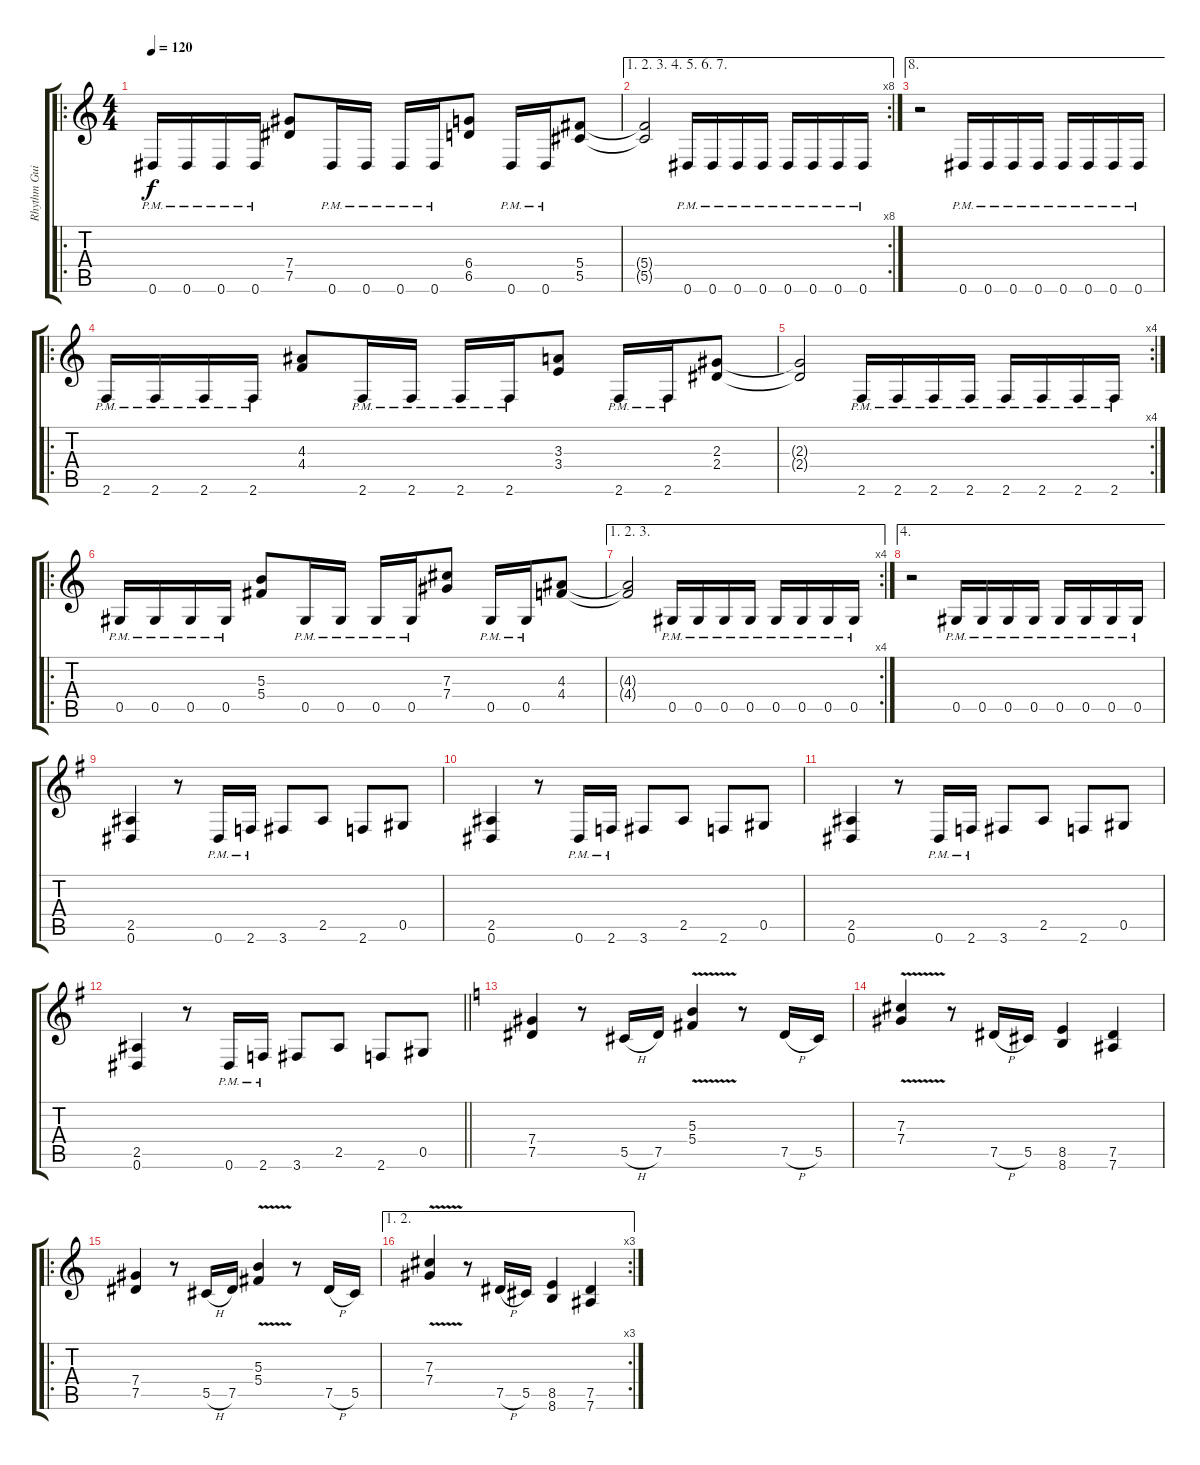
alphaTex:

\track ("Rhythm Guitar" "Rhythm Gui") {instrument distortionguitar}
\staff {score tabs}
\tuning (Eb4 Bb3 Gb3 Db3 Ab2 Eb2) {hide}
\ro
\ts (4 4)
\tempo 120
\clef g2
\ks c
0.6{pm}.16{dy f instrument distortionguitar} 0.6{pm}.16 0.6{pm}.16 0.6{pm}.16 (7.4 7.5).8 0.6{pm}.16 0.6{pm}.16 0.6{pm}.16 0.6{pm}.16 (6.4 6.5).8 0.6{pm}.16 0.6{pm}.16 (5.4 5.5).8 |
\ae (1 2 3 4 5 6 7)
\rc 8
(5.4{t} 5.5{t}).2 0.6{pm}.16 0.6{pm}.16 0.6{pm}.16 0.6{pm}.16 0.6{pm}.16 0.6{pm}.16 0.6{pm}.16 0.6{pm}.16 |
\ae 8
r.2 0.6{pm}.16 0.6{pm}.16 0.6{pm}.16 0.6{pm}.16 0.6{pm}.16 0.6{pm}.16 0.6{pm}.16 0.6{pm}.16 |
\ro
2.6{pm}.16 2.6{pm}.16 2.6{pm}.16 2.6{pm}.16 (4.3 4.4).8 2.6{pm}.16 2.6{pm}.16 2.6{pm}.16 2.6{pm}.16 (3.3 3.4).8 2.6{pm}.16 2.6{pm}.16 (2.3 2.4).8 |
\rc 4
(2.3{t} 2.4{t}).2 2.6{pm}.16 2.6{pm}.16 2.6{pm}.16 2.6{pm}.16 2.6{pm}.16 2.6{pm}.16 2.6{pm}.16 2.6{pm}.16 |
\ro
0.5{pm}.16 0.5{pm}.16 0.5{pm}.16 0.5{pm}.16 (5.3 5.4).8 0.5{pm}.16 0.5{pm}.16 0.5{pm}.16 0.5{pm}.16 (7.3 7.4).8 0.5{pm}.16 0.5{pm}.16 (4.3 4.4).8 |
\ae (1 2 3)
\rc 4
(4.3{t} 4.4{t}).2 0.5{pm}.16 0.5{pm}.16 0.5{pm}.16 0.5{pm}.16 0.5{pm}.16 0.5{pm}.16 0.5{pm}.16 0.5{pm}.16 |
\ae 4
r.2 0.5{pm}.16 0.5{pm}.16 0.5{pm}.16 0.5{pm}.16 0.5{pm}.16 0.5{pm}.16 0.5{pm}.16 0.5{pm}.16 |
\ks g
(2.5 0.6).4 r.8 0.6{pm}.16 2.6{pm}.16 3.6.8 2.5.8 2.6.8 0.5.8 |
(2.5 0.6).4 r.8 0.6{pm}.16 2.6{pm}.16 3.6.8 2.5.8 2.6.8 0.5.8 |
(2.5 0.6).4 r.8 0.6{pm}.16 2.6{pm}.16 3.6.8 2.5.8 2.6.8 0.5.8 |
\barLineRight lightlight
(2.5 0.6).4 r.8 0.6{pm}.16 2.6{pm}.16 3.6.8 2.5.8 2.6.8 0.5.8 |
\ks c
(7.4 7.5).4 r.8 5.5{h}.16 7.5.16 (5.3{v} 5.4{v}).4 r.8 7.5{h}.16 5.5.16 |
(7.3{v} 7.4{v}).4 r.8 7.5{h}.16 5.5.16 (8.5 8.6).4 (7.5 7.6).4 |
\ro
(7.4 7.5).4 r.8 5.5{h}.16 7.5.16 (5.3{v} 5.4{v}).4 r.8 7.5{h}.16 5.5.16 |
\ae (1 2)
\rc 3
(7.3{v} 7.4{v}).4 r.8 7.5{h}.16 5.5.16 (8.5 8.6).4 (7.5 7.6).4
